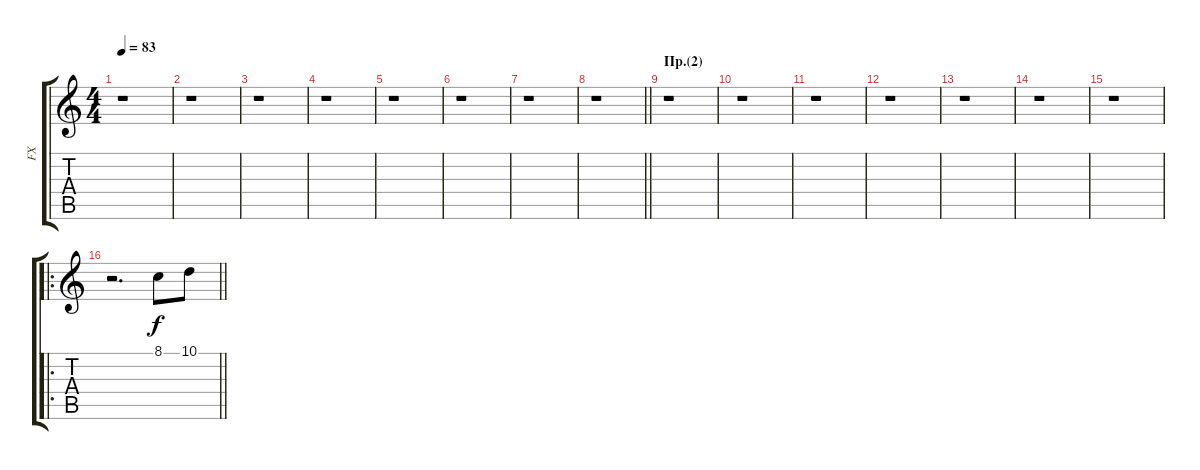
\track ("FX" "FX") {instrument voiceoohs}
\staff {score tabs}
\tuning (E4 B3 G3 D3 A2 E2) {hide}
\ts (4 4)
\tempo 83
\clef g2
\ks c
r.1{dy f} |
r.1 |
r.1 |
r.1 |
r.1 |
r.1 |
r.1 |
\barLineRight lightlight
r.1 |
\section ("" "Пр.(2)")
r.1 |
r.1 |
r.1 |
r.1 |
r.1 |
r.1 |
r.1 |
\ro
\barLineRight lightlight
r.2{d} 8.1.8 10.1.8
